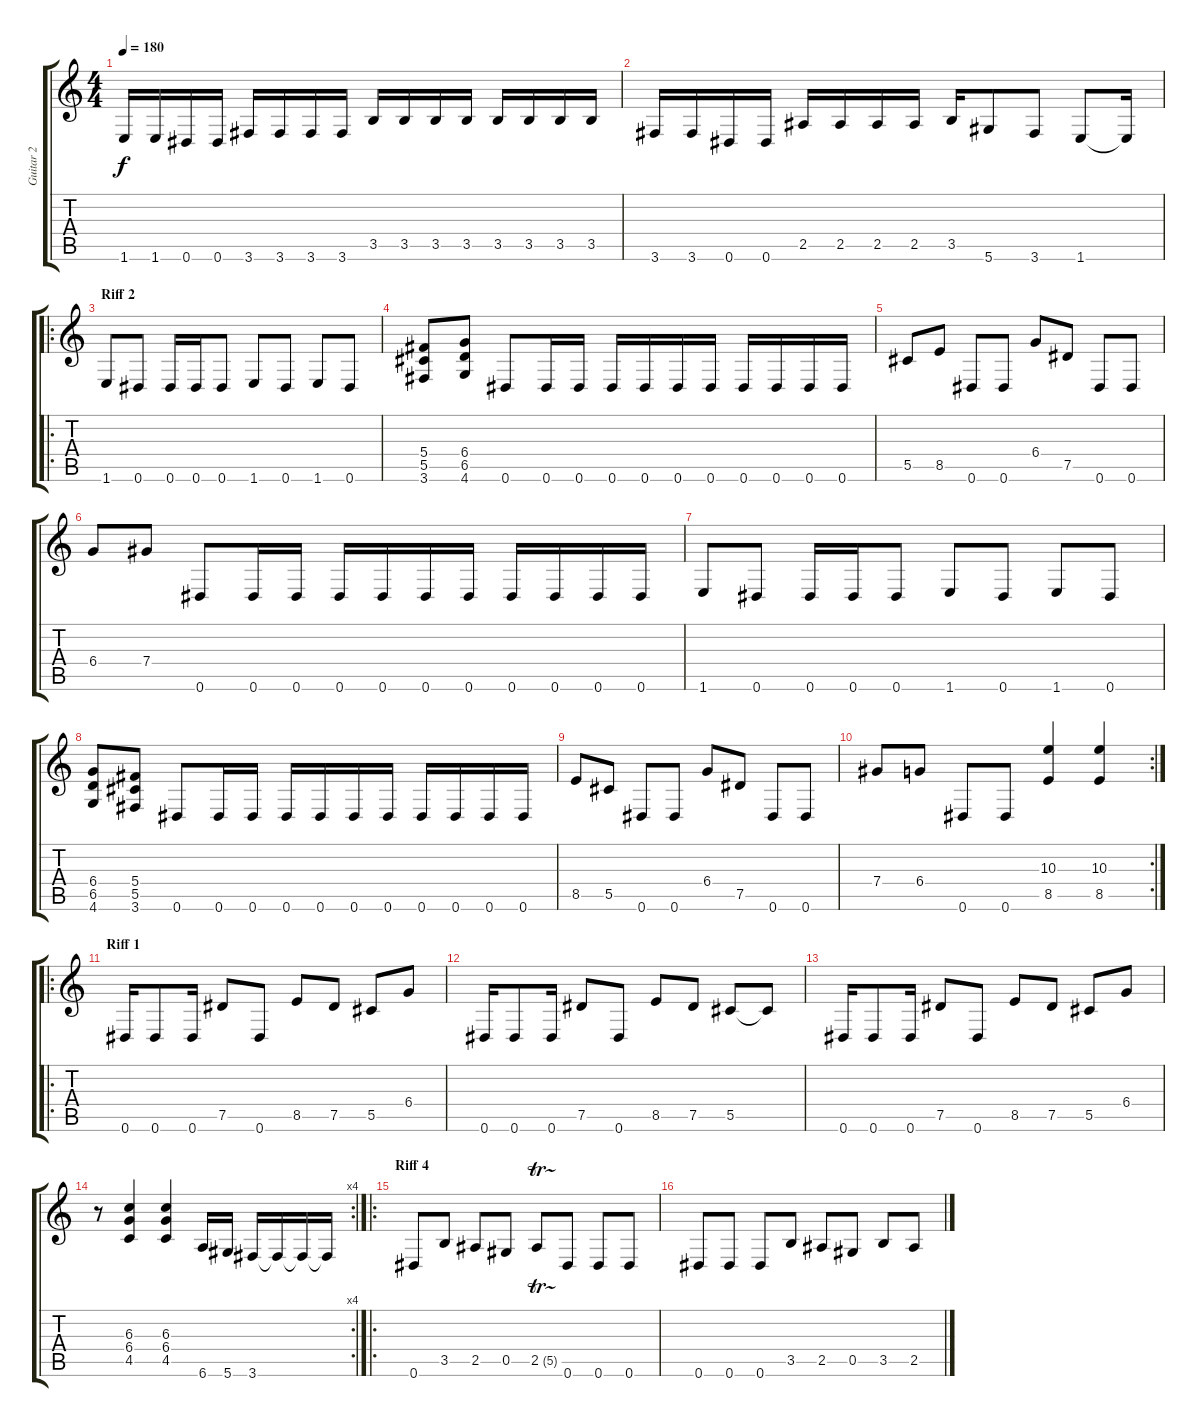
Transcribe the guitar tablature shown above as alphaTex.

\track ("Guitar 2" "Guitar 2") {instrument acousticguitarnylon}
\staff {score tabs}
\tuning (Eb4 Bb3 Gb3 Db3 Ab2 Eb2) {hide}
\ts (4 4)
\tempo 180
\clef g2
\ks c
1.6.16{dy f} 1.6.16 0.6.16 0.6.16 3.6.16 3.6.16 3.6.16 3.6.16 3.5.16 3.5.16 3.5.16 3.5.16 3.5.16 3.5.16 3.5.16 3.5.16 |
3.6.16 3.6.16 0.6.16 0.6.16 2.5.16 2.5.16 2.5.16 2.5.16 3.5.16 5.6.8 3.6.8 1.6.8 1.6{t}.16 |
\ro
\section ("" "Riff 2")
1.6.8 0.6.8 0.6.16 0.6.16 0.6.8 1.6.8 0.6.8 1.6.8 0.6.8 |
(5.4 5.5 3.6).8 (6.4 6.5 4.6).8 0.6.8 0.6.16 0.6.16 0.6.16 0.6.16 0.6.16 0.6.16 0.6.16 0.6.16 0.6.16 0.6.16 |
5.5.8 8.5.8 0.6.8 0.6.8 6.4.8 7.5.8 0.6.8 0.6.8 |
6.4.8 7.4.8 0.6.8 0.6.16 0.6.16 0.6.16 0.6.16 0.6.16 0.6.16 0.6.16 0.6.16 0.6.16 0.6.16 |
1.6.8 0.6.8 0.6.16 0.6.16 0.6.8 1.6.8 0.6.8 1.6.8 0.6.8 |
(6.4 6.5 4.6).8 (5.4 5.5 3.6).8 0.6.8 0.6.16 0.6.16 0.6.16 0.6.16 0.6.16 0.6.16 0.6.16 0.6.16 0.6.16 0.6.16 |
8.5.8 5.5.8 0.6.8 0.6.8 6.4.8 7.5.8 0.6.8 0.6.8 |
\rc 2
7.4.8 6.4.8 0.6.8 0.6.8 (10.3 8.5).4 (10.3 8.5).4 |
\ro
\section ("" "Riff 1")
0.6.16 0.6.8 0.6.16 7.5.8 0.6.8 8.5.8 7.5.8 5.5.8 6.4.8 |
0.6.16 0.6.8 0.6.16 7.5.8 0.6.8 8.5.8 7.5.8 5.5.8 5.5{t}.8 |
0.6.16 0.6.8 0.6.16 7.5.8 0.6.8 8.5.8 7.5.8 5.5.8 6.4.8 |
\rc 4
r.8 (6.3 6.4 4.5).4 (6.3 6.4 4.5).4 6.6.16 5.6.16 3.6.16 3.6{t}.16 3.6{t}.16 3.6{t}.16 |
\ro
\section ("" "Riff 4")
0.6.8 3.5.8 2.5.8 0.5.8 2.5{tr (5 16)}.8 0.6.8 0.6.8 0.6.8 |
0.6.8 0.6.8 0.6.8 3.5.8 2.5.8 0.5.8 3.5.8 2.5.8
